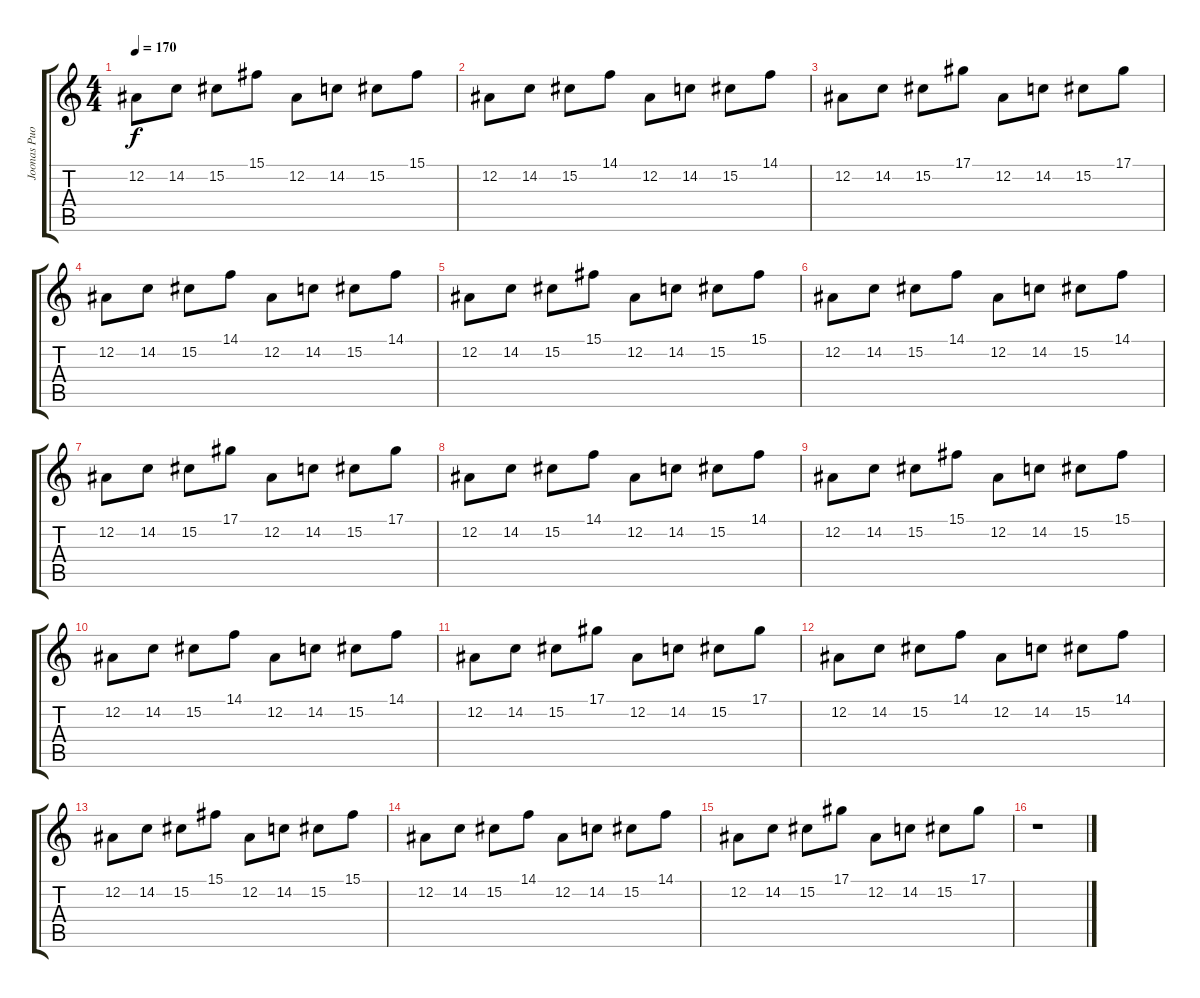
\track ("Joonas Puolakka" "Joonas Puo") {instrument harpsichord}
\staff {score tabs}
\tuning (Eb4 Bb3 Gb3 Db3 Ab2 Eb2) {hide}
\ts (4 4)
\tempo 170
\clef g2
\ks c
12.2.8{dy f} 14.2.8 15.2.8 15.1.8 12.2.8 14.2.8 15.2.8 15.1.8 |
12.2.8 14.2.8 15.2.8 14.1.8 12.2.8 14.2.8 15.2.8 14.1.8 |
12.2.8 14.2.8 15.2.8 17.1.8 12.2.8 14.2.8 15.2.8 17.1.8 |
12.2.8 14.2.8 15.2.8 14.1.8 12.2.8 14.2.8 15.2.8 14.1.8 |
12.2.8 14.2.8 15.2.8 15.1.8 12.2.8 14.2.8 15.2.8 15.1.8 |
12.2.8 14.2.8 15.2.8 14.1.8 12.2.8 14.2.8 15.2.8 14.1.8 |
12.2.8 14.2.8 15.2.8 17.1.8 12.2.8 14.2.8 15.2.8 17.1.8 |
12.2.8 14.2.8 15.2.8 14.1.8 12.2.8 14.2.8 15.2.8 14.1.8 |
12.2.8 14.2.8 15.2.8 15.1.8 12.2.8 14.2.8 15.2.8 15.1.8 |
12.2.8 14.2.8 15.2.8 14.1.8 12.2.8 14.2.8 15.2.8 14.1.8 |
12.2.8 14.2.8 15.2.8 17.1.8 12.2.8 14.2.8 15.2.8 17.1.8 |
12.2.8 14.2.8 15.2.8 14.1.8 12.2.8 14.2.8 15.2.8 14.1.8 |
12.2.8 14.2.8 15.2.8 15.1.8 12.2.8 14.2.8 15.2.8 15.1.8 |
12.2.8 14.2.8 15.2.8 14.1.8 12.2.8 14.2.8 15.2.8 14.1.8 |
12.2.8 14.2.8 15.2.8 17.1.8 12.2.8 14.2.8 15.2.8 17.1.8 |
r.1
